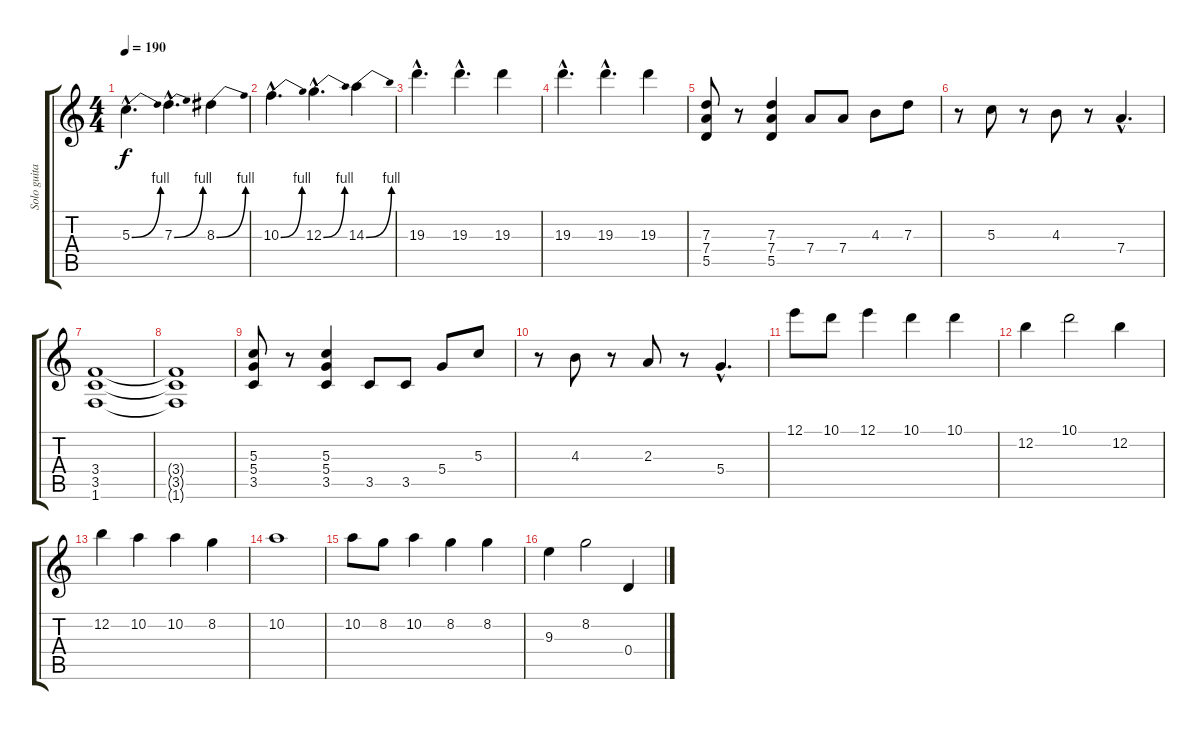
\track ("Solo guitar" "Solo guita") {instrument distortionguitar}
\staff {score tabs}
\tuning (E4 B3 G3 D3 A2 E2) {hide}
\ts (4 4)
\tempo 190
\clef g2
\ks c
5.3{be (bend 0 0 60 4) hac}.4{d dy f} 7.3{be (bend 0 0 60 4) hac}.4{d} 8.3{be (bend 0 0 60 4)}.4 |
10.3{be (bend 0 0 60 4) hac}.4{d} 12.3{be (bend 0 0 60 4) hac}.4{d} 14.3{be (bend 0 0 60 4)}.4 |
19.3{hac}.4{d} 19.3{hac}.4{d} 19.3.4 |
19.3{hac}.4{d} 19.3{hac}.4{d} 19.3.4 |
(7.3 7.4 5.5).8 r.8 (7.3 7.4 5.5).4 7.4.8 7.4.8 4.3.8 7.3.8 |
r.8 5.3.8 r.8 4.3.8 r.8 7.4{hac}.4{d} |
(3.4 3.5 1.6).1 |
(3.4{t} 3.5{t} 1.6{t}).1 |
(5.3 5.4 3.5).8 r.8 (5.3 5.4 3.5).4 3.5.8 3.5.8 5.4.8 5.3.8 |
r.8 4.3.8 r.8 2.3.8 r.8 5.4{hac}.4{d} |
12.1.8 10.1.8 12.1.4 10.1.4 10.1.4 |
12.2.4 10.1.2 12.2.4 |
12.2.4 10.2.4 10.2.4 8.2.4 |
10.2.1 |
10.2.8 8.2.8 10.2.4 8.2.4 8.2.4 |
9.3.4 8.2.2 0.4.4
